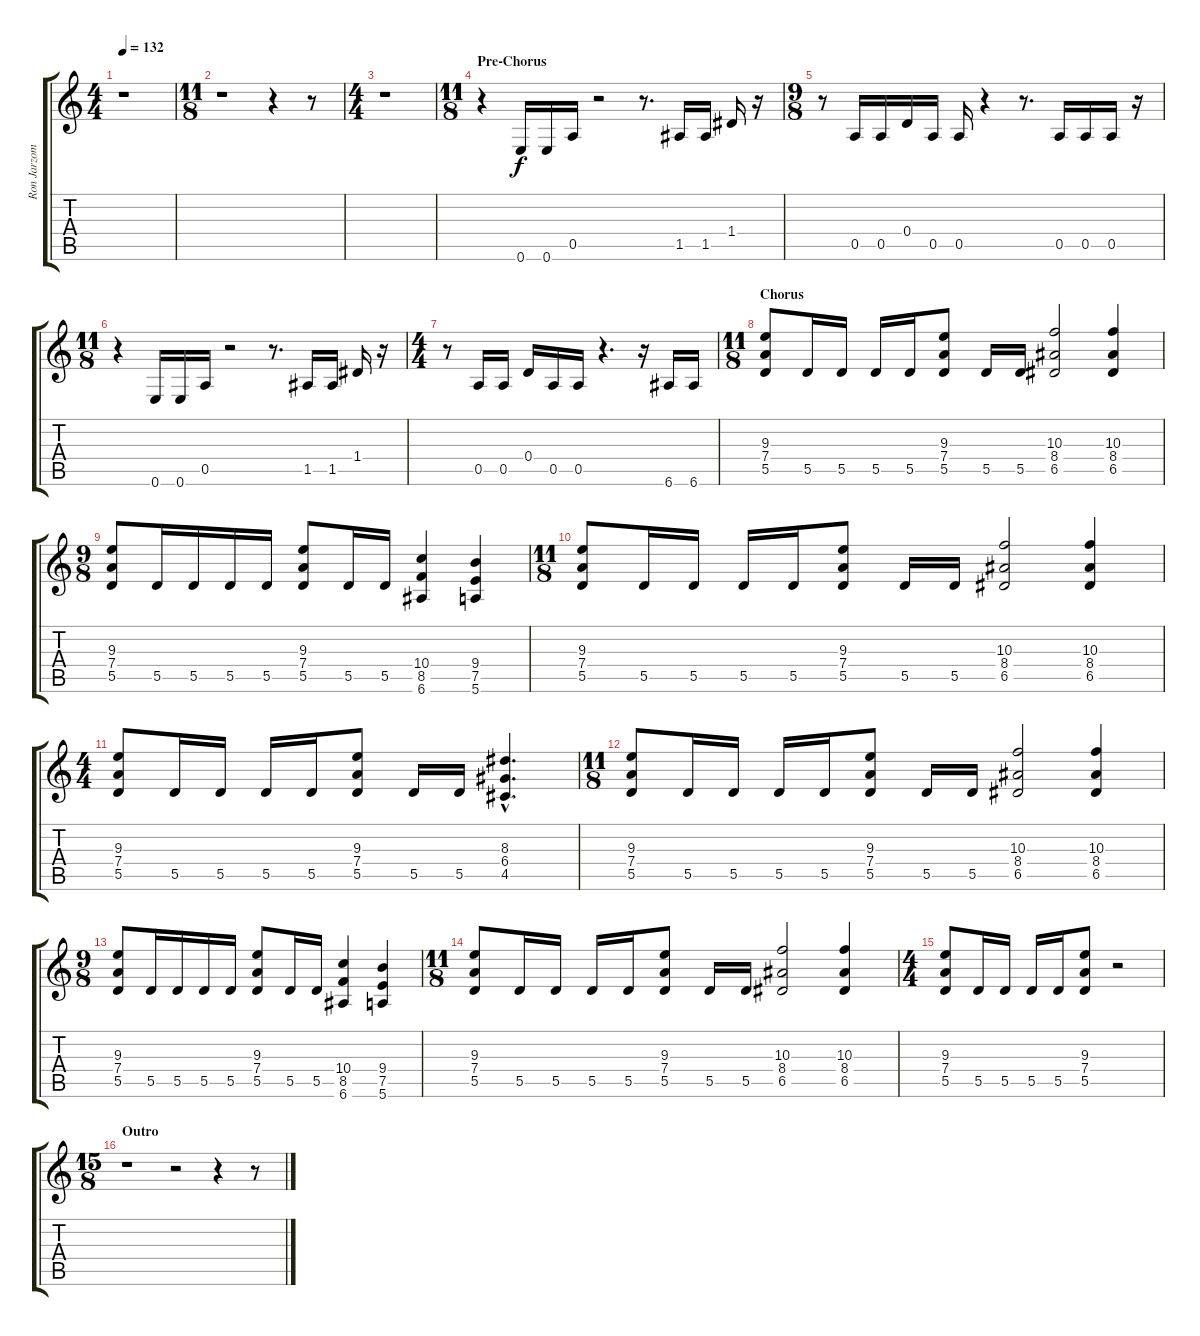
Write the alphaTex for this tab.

\track ("Ron Jarzombek (Rhythm Guitar)" "Ron Jarzom") {instrument distortionguitar}
\staff {score tabs}
\tuning (E4 B3 G3 D3 A2 E2) {hide}
\ts (4 4)
\tempo 132
\clef g2
\ks c
r.1{dy f} |
\ts (11 8)
r.1 r.4 r.8 |
\ts (4 4)
r.1 |
\ts (11 8)
\section ("" "Pre-Chorus")
r.4 0.6.16 0.6.16 0.5.16 r.2 r.8{d} 1.5.16 1.5.16 1.4.16 r.16 |
\ts (9 8)
r.8 0.5.16 0.5.16 0.4.16 0.5.16 0.5.16 r.4 r.8{d} 0.5.16 0.5.16 0.5.16 r.16 |
\ts (11 8)
r.4 0.6.16 0.6.16 0.5.16 r.2 r.8{d} 1.5.16 1.5.16 1.4.16 r.16 |
\ts (4 4)
r.8 0.5.16 0.5.16 0.4.16 0.5.16 0.5.16 r.4{d} r.16 6.6.16 6.6.16 |
\ts (11 8)
\section ("" "Chorus")
(9.3 7.4 5.5).8{volume 11 balance 12} 5.5.16 5.5.16 5.5.16 5.5.16 (9.3 7.4 5.5).8 5.5.16 5.5.16 (10.3 8.4 6.5).2 (10.3 8.4 6.5).4 |
\ts (9 8)
(9.3 7.4 5.5).8 5.5.16 5.5.16 5.5.16 5.5.16 (9.3 7.4 5.5).8 5.5.16 5.5.16 (10.4 8.5 6.6).4 (9.4 7.5 5.6).4 |
\ts (11 8)
(9.3 7.4 5.5).8 5.5.16 5.5.16 5.5.16 5.5.16 (9.3 7.4 5.5).8 5.5.16 5.5.16 (10.3 8.4 6.5).2 (10.3 8.4 6.5).4 |
\ts (4 4)
(9.3 7.4 5.5).8 5.5.16 5.5.16 5.5.16 5.5.16 (9.3 7.4 5.5).8 5.5.16 5.5.16 (8.3{hac} 6.4{hac} 4.5{hac}).4{d} |
\ts (11 8)
(9.3 7.4 5.5).8 5.5.16 5.5.16 5.5.16 5.5.16 (9.3 7.4 5.5).8 5.5.16 5.5.16 (10.3 8.4 6.5).2 (10.3 8.4 6.5).4 |
\ts (9 8)
(9.3 7.4 5.5).8 5.5.16 5.5.16 5.5.16 5.5.16 (9.3 7.4 5.5).8 5.5.16 5.5.16 (10.4 8.5 6.6).4 (9.4 7.5 5.6).4 |
\ts (11 8)
(9.3 7.4 5.5).8 5.5.16 5.5.16 5.5.16 5.5.16 (9.3 7.4 5.5).8 5.5.16 5.5.16 (10.3 8.4 6.5).2 (10.3 8.4 6.5).4 |
\ts (4 4)
(9.3 7.4 5.5).8 5.5.16 5.5.16 5.5.16 5.5.16 (9.3 7.4 5.5).8 r.2 |
\ts (15 8)
\section ("" "Outro")
r.1 r.2 r.4 r.8
